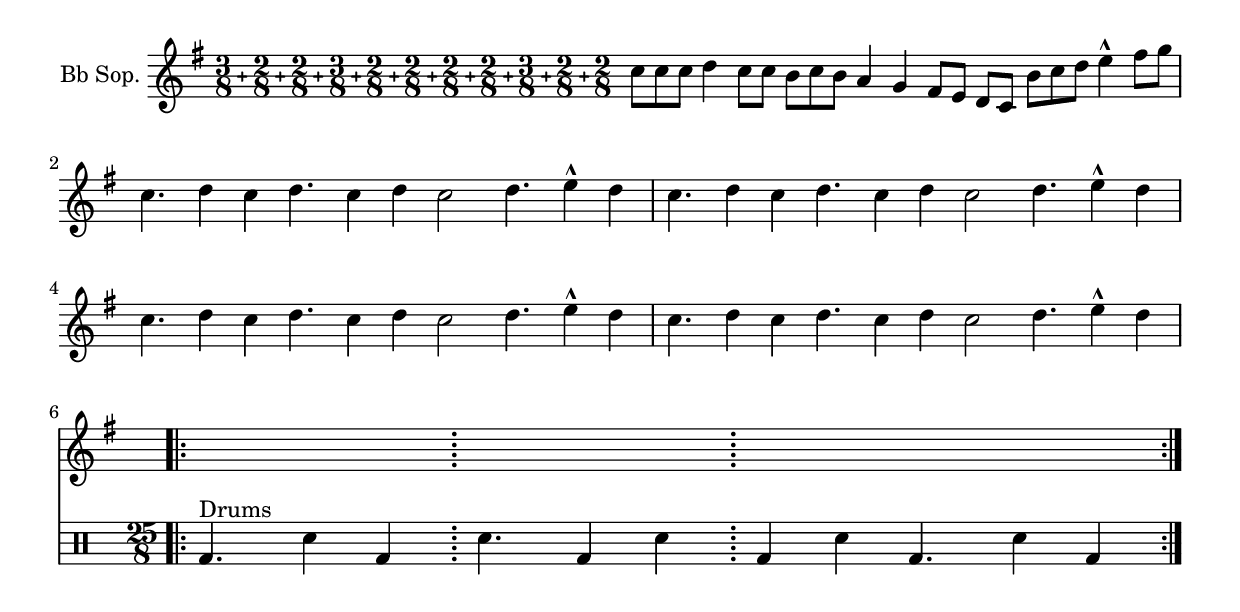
%% Do not edit this file; it is automatically
%% generated from LSR http://lsr.dsi.unimi.it
%% This file is in the public domain.
\version "2.13.31"

\header {
  lsrtags = "rhythms, percussion"

  texidoc = "
Though the polymetric time signature shown was not the most essential
item here, it has been included to show the beat of this piece (which
is the template of a real Balkan song!).

"
  doctitle = "Heavily customized polymetric time signatures"
} % begin verbatim

#(define plus (markup #:vcenter "+"))
#(define ((custom-time-signature one two three four five six
                                 seven eight nine ten eleven num) grob)
   (grob-interpret-markup grob
                          (markup #:override '(baseline-skip . 0) #:number
                                  (#:line ((#:column (one num)) plus
                                           (#:column (two num)) plus
                                           (#:column (three num)) plus
                                           (#:column (four num)) plus
                                           (#:column (five num)) plus
                                           (#:column (six num)) plus
                                           (#:column (seven num)) plus
                                           (#:column (eight num)) plus
                                           (#:column (nine num)) plus
                                           (#:column (ten num)) plus
                                           (#:column (eleven num)))))))
melody = \relative c'' {
  \set Staff.instrumentName = #"Bb Sop."
  \key g \major
  #(set-time-signature 25 8 '(3 2 2 3 2 2 2 2 3 2 2))
  \override Staff.TimeSignature #'stencil =
    #(custom-time-signature "3" "2" "2" "3" "2" "2"
      "2" "2" "3" "2" "2" "8")
  c8 c c d4 c8 c b c b a4 g fis8 e d c b' c d e4-^ fis8 g \break
  c,4. d4 c4 d4. c4 d c2 d4. e4-^ d4
  c4. d4 c4 d4. c4 d c2 d4. e4-^ d4 \break
  c4. d4 c4 d4. c4 d c2 d4. e4-^ d4
  c4. d4 c4 d4. c4 d c2 d4. e4-^ d4 \break
}

drum = \new DrumStaff \drummode {
  \bar "|:" bd4.^\markup { Drums } sn4 bd \bar ":" sn4.
  bd4 sn \bar ":" bd sn bd4. sn4 bd \bar ":|"
}

{
  \melody
  \drum
}

